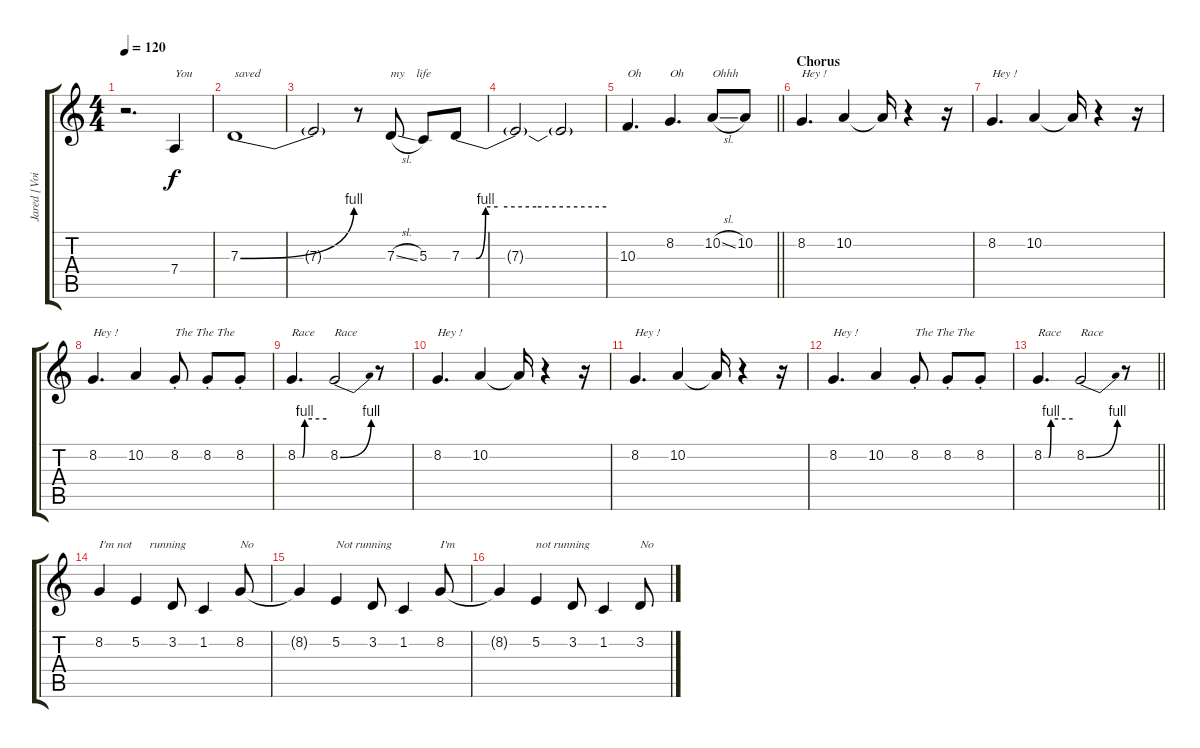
\track ("Jared [Voice]" "Jared [Voi") {instrument oboe}
\staff {score tabs}
\tuning (E4 B3 G3 D3 A2 E2) {hide}
\ts (4 4)
\tempo 120
\clef g2
\ks c
r.2{d dy f} 7.4.4{txt "You"} |
7.3{be (bend 0 0 60 4)}.1{txt "saved"} |
7.3{t}.2 r.8 7.3{sl}.8{txt "my    life"} 5.3.8 7.3{be (custom 0 0 6 0 10 4 15 4 31 4 60 4)}.8 |
7.3{t}.2 7.3{t}.2 |
\barLineRight lightlight
10.3.4{d txt "Oh"} 8.2.4{d txt "Oh"} 10.2{sl}.8{txt "Ohhh"} 10.2.8 |
\section ("" "Chorus")
8.2.4{d txt "Hey !"} 10.2.4 10.2{t}.16 r.4 r.16 |
8.2.4{d txt "Hey !"} 10.2.4 10.2{t}.16 r.4 r.16 |
8.2.4{d txt "Hey !"} 10.2.4 8.2{st}.8{txt "The The The"} 8.2{st}.8 8.2{st}.8 |
8.2{be (custom 0 0 10 0 15 4 60 4)}.4{d txt "Race"} 8.2{be (bend 0 0 60 4)}.2{txt "Race"} r.8 |
8.2.4{d txt "Hey !"} 10.2.4 10.2{t}.16 r.4 r.16 |
8.2.4{d txt "Hey !"} 10.2.4 10.2{t}.16 r.4 r.16 |
8.2.4{d txt "Hey !"} 10.2.4 8.2{st}.8{txt "The The The"} 8.2{st}.8 8.2{st}.8 |
\barLineRight lightlight
8.2{be (custom 0 0 10 0 15 4 60 4)}.4{d txt "Race"} 8.2{be (bend 0 0 60 4)}.2{txt "Race"} r.8 |
8.2.4{txt "I'm not      running"} 5.2.4 3.2.8 1.2.4 8.2.8{txt "No"} |
8.2{t}.4 5.2.4{txt "Not running"} 3.2.8 1.2.4 8.2.8{txt "I'm"} |
8.2{t}.4 5.2.4{txt "not running"} 3.2.8 1.2.4 3.2.8{txt "No"}
